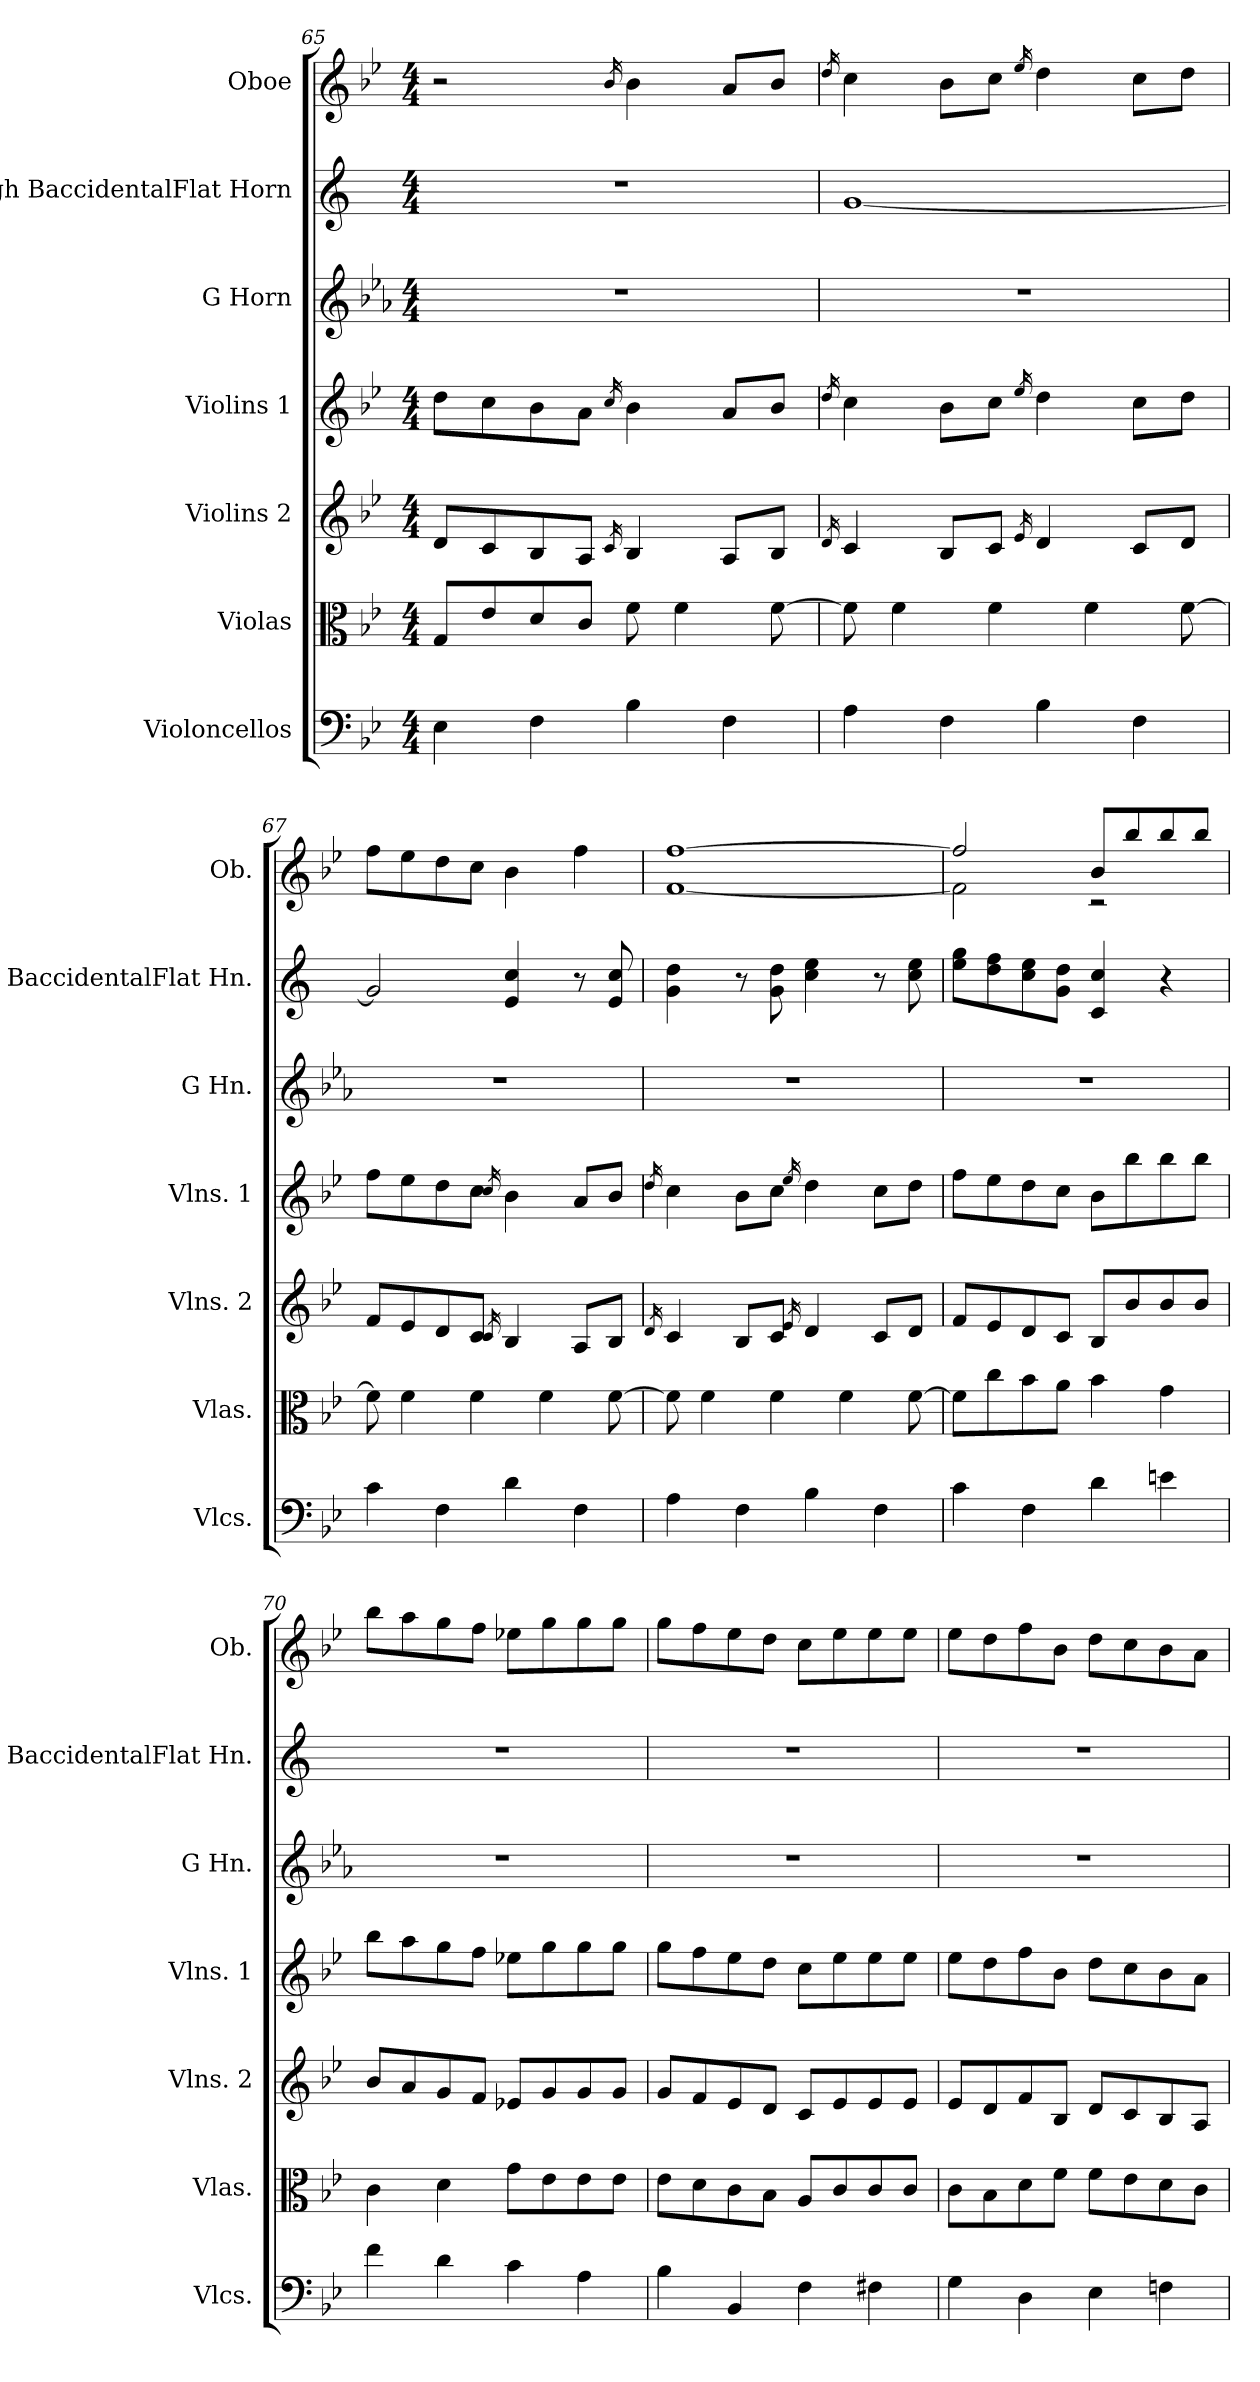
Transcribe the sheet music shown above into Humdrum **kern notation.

**kern	**kern	**kern	**kern	**kern	**kern	**kern
*part7	*part6	*part5	*part4	*part3	*part2	*part1
*staff7	*staff6	*staff5	*staff4	*staff3	*staff2	*staff1
*I"Violoncellos	*I"Violas	*I"Violins 2	*I"Violins 1	*I"G Horn	*I"High BaccidentalFlat Horn	*I"Oboe
*I'Vlcs.	*I'Vlas.	*I'Vlns. 2	*I'Vlns. 1	*I'G Hn.	*I'H. BaccidentalFlat Hn.	*I'Ob.
*clefF4	*clefC3	*clefG2	*clefG2	*clefG2	*clefG2	*clefG2
*	*	*	*	*ITrd3c5	*ITrd1c2	*
*k[b-e-]	*k[b-e-]	*k[b-e-]	*k[b-e-]	*k[b-e-]	*k[b-e-]	*k[b-e-]
*M4/4	*M4/4	*M4/4	*M4/4	*M4/4	*M4/4	*M4/4
=65	=65	=65	=65	=65	=65	=65
4E-i\	8Gj/L	8dZ/L	8ddZ\L	1r	1r	2r
.	8e-/	8c/	8cc\	.	.	.
4F\	8d/	8B-/	8b-\	.	.	.
.	8c/J	8A/J	8a\J	.	.	.
.	.	16qc/	16qcc/	.	.	16qb-/
4B-\	8f\	4B-/	4b-\	.	.	4b-\
.	4f\	.	.	.	.	.
4Fi\	.	8Aj/L	8aj/L	.	.	8aj/L
.	[8f\	8B-/J	8b-/J	.	.	8b-/J
=66	=66	=66	=66	=66	=66	=66
.	.	16qd/	16qdd/	.	.	16qdd/
4Aj\	8fi\]	4cV/	4ccV\	1r	[1fi	4ccV\
.	4f\	.	.	.	.	.
4F\	.	8B-/L	8b-\L	.	.	8b-\L
.	4f\	8c/J	8cc\J	.	.	8cc\J
.	.	16qe-/	16qee-/	.	.	16qee-/
4B-i\	.	4dj/	4ddj\	.	.	4ddj\
.	4f\	.	.	.	.	.
4F\	.	8c/L	8cc\L	.	.	8cc\L
.	[8fj\	8di/J	8ddi\J	.	.	8ddi\J
!!LO:PB:g=z
=67	=67	=67	=67	=67	=67	=67
4c\	8f\]	8f/L	8ff\L	1r	2f/]	8ff\L
.	4f\	8e-/	8ee-\	.	.	8ee-\
4Fj\	.	8di/	8ddi\	.	.	8ddi\
.	4f\	8c/J	8cc\J	.	.	8cc\J
.	.	16qc/	16qcc/	.	.	.
4dj\	.	4B-i/	4b-i\	.	4dj/ 4b-i/	4b-i\
.	4f\	.	.	.	.	.
4Fi\	.	8Aj/L	8aj/L	.	8r	4ffi\
.	[8f\	8B-/J	8b-/J	.	8d/ 8b-/	.
=68	=68	=68	=68	=68	=68	=68
.	.	16qd/	16qdd/	.	.	.
*	*	*	*	*	*	*^
4Aj\	8fi\]	4cV/	4ccV\	1r	4fi\ 4ccV\	[1ffi	[1fi
.	4f\	.	.	.	.	.	.
4F\	.	8B-/L	8b-\L	.	8r	.	.
.	4f\	8c/J	8cc\J	.	8f\ 8cc\	.	.
.	.	16qe-/	16qee-/	.	.	.	.
4B-\	.	4d/	4dd\	.	4b-\ 4dd\	.	.
.	4f\	.	.	.	.	.	.
4F\	.	8c/L	8cc\L	.	8r	.	.
.	[8f\	8d/J	8dd\J	.	8b-\ 8dd\	.	.
=69	=69	=69	=69	=69	=69	=69	=69
4cZ\	8fj\L]	8fj/L	8ffj\L	1r	8ddi\ 8ffj\L	2ffj/]	2fj\]
.	8cc\	8e-/	8ee-\	.	8cc\ 8ee-\	.	.
4F\	8b-\	8d/	8dd\	.	8b-\ 8dd\	.	.
.	8a\J	8c/J	8cc\J	.	8f\ 8cc\J	.	.
4dj\	4b-i\	8B-i/L	8b-i\L	.	4B-i/ 4b-i/	8b-i/L	2r
.	.	8b-/	8bb-\	.	.	8bb-/	.
4eni\	4gj\	8b-V/	8bb-V\	.	4r	8bb-V/	.
.	.	8b-/J	8bb-\J	.	.	8bb-/J	.
*	*	*	*	*	*	*v	*v
=70	=70	=70	=70	=70	=70	=70
4f\	4c\	8b-/L	8bb-\L	1r	1r	8bb-\L
.	.	8a/	8aa\	.	.	8aa\
4d\	4d\	8g/	8gg\	.	.	8gg\
.	.	8f/J	8ff\J	.	.	8ff\J
4ci\	8gV\L	8e-Xj/L	8ee-Xj\L	.	.	8ee-Xj\L
.	8e-i\	8gj/	8ggj\	.	.	8ggj\
4A\	8e-i\	8gj/	8ggj\	.	.	8ggj\
.	8e-i\J	8gj/J	8ggj\J	.	.	8ggj\J
!!LO:LB:g=z
=71	=71	=71	=71	=71	=71	=71
4B-V\	8e-i\L	8gj/L	8ggj\L	1r	1r	8ggj\L
.	8di\	8fj/	8ffj\	.	.	8ffj\
4BB-Z/	8ci\	8e-j/	8ee-j\	.	.	8ee-j\
.	8B-i\J	8dj/J	8ddj\J	.	.	8ddj\J
4Fi\	8Aj/L	8cV/L	8ccV\L	.	.	8ccV\L
.	8ci/	8e-j/	8ee-j\	.	.	8ee-j\
4F#XV\	8ci/	8e-j/	8ee-j\	.	.	8ee-j\
.	8ci/J	8e-j/J	8ee-j\J	.	.	8ee-j\J
=72	=72	=72	=72	=72	=72	=72
4GV\	8ci\L	8e-j/L	8ee-j\L	1r	1r	8ee-j\L
.	8B-i\	8dj/	8ddj\	.	.	8ddj\
4Di\	8di\	8fj/	8ffj\	.	.	8ffj\
.	8f\J	8B-/J	8b-\J	.	.	8b-\J
4E-\	8fj\L	8di/L	8ddi\L	.	.	8ddi\L
.	8e-j\	8ci/	8cci\	.	.	8cci\
4FnV\	8dj\	8B-i/	8b-i\	.	.	8b-i\
.	8cj\J	8Ai/J	8ai\J	.	.	8ai\J
=	=	=	=	=	=	=
*-	*-	*-	*-	*-	*-	*-
